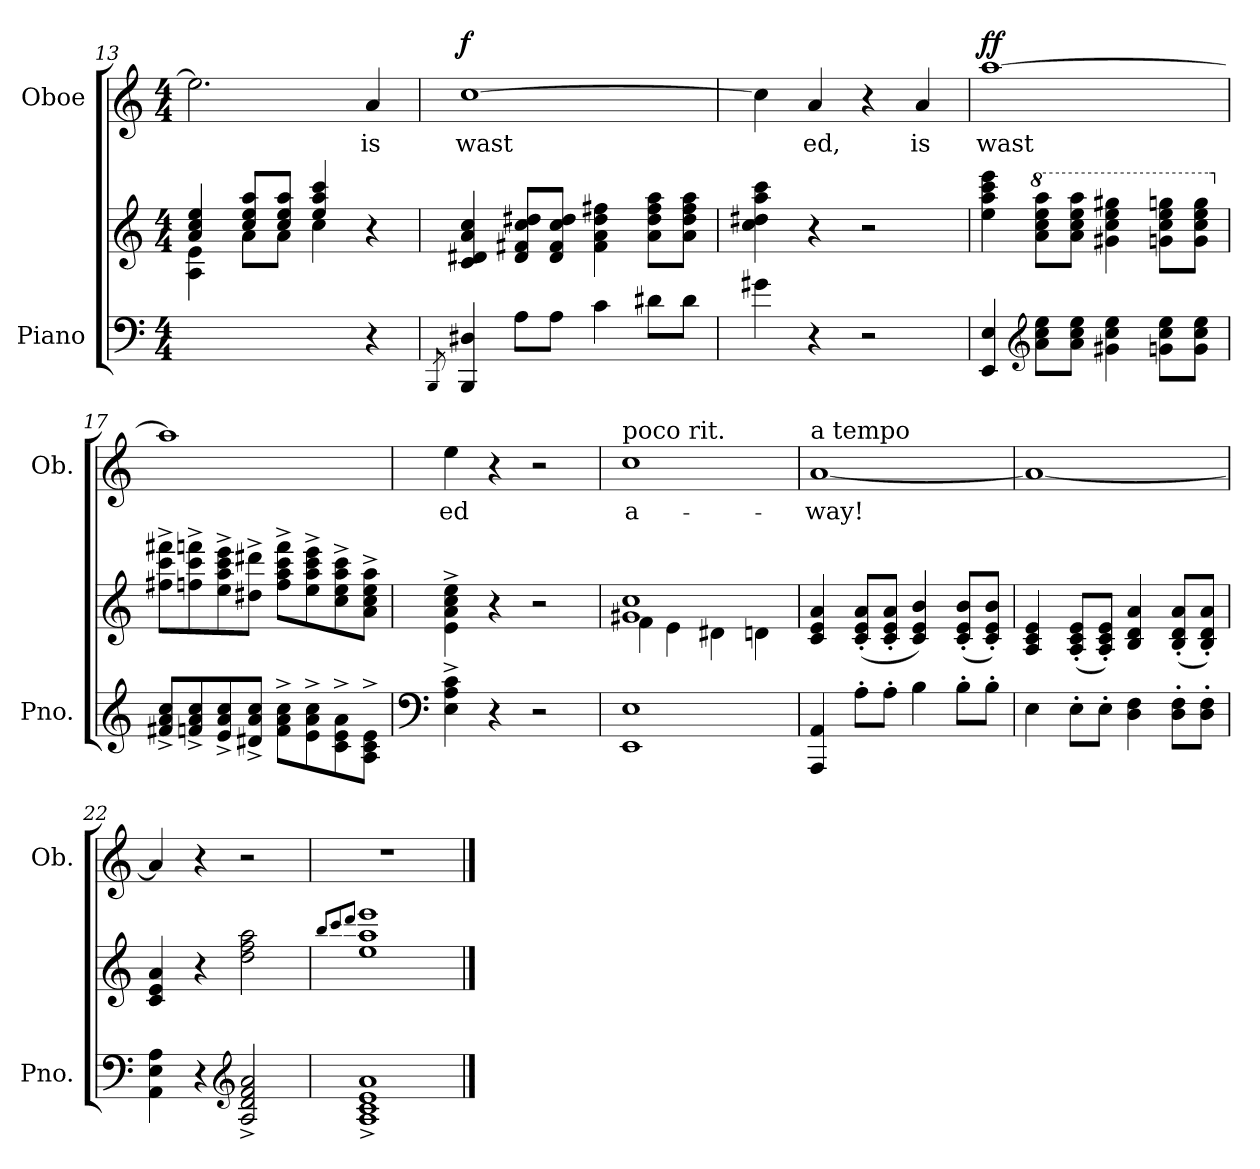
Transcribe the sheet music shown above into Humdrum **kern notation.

**kern	**kern	**kern	**text	**dynam
*part2	*part2	*part1	*part1	*part1
*staff3	*staff2	*staff1	*staff1	*staff1
*I"Piano	*	*I"Oboe	*	*
*I'Pno.	*	*I'Ob.	*	*
*clefF4	*clefG2	*clefG2	*	*
*k[]	*k[]	*k[]	*	*
*M4/4	*M4/4	*M4/4	*	*
=13	=13	=13	=13	=13
*	*^	*	*	*
2.ryy	4a/ 4cc/ 4ee/	4A\ 4e\	2.ee\]	.	.
.	8cc/ 8ee/ 8aa/L	8a\L	.	.	.
.	8cc/ 8ee/ 8aa/J	8a\J	.	.	.
.	4ee/ 4aa/ 4ccc/	4cc\	.	.	.
!	!	!	!	!LO:LY:b	!
4r	4r	4ryy	4a/	is	.
*	*v	*v	*	*	*
!!LO:PB:g=z
=14	=14	=14	=14	=14
8qBBB/	.	.	.	.
!	!	!	!LO:LY:b	!LO:DY:a
4BBB/ 4D#X/	4c/ 4d#X/ 4a/ 4cc/	[1cc	wast	f
8A\L	8d#/ 8f#X/ 8cc/ 8dd#X/L	.	.	.
8A\J	8d#/ 8f#/ 8cc/ 8dd#/J	.	.	.
4c\	4f#\ 4a\ 4dd#\ 4ff#X\	.	.	.
8d#X\L	8a\ 8dd#\ 8ff#\ 8aa\L	.	.	.
8d#\J	8a\ 8dd#\ 8ff#\ 8aa\J	.	.	.
=15	=15	=15	=15	=15
4g#X\	4cc\ 4dd#X\ 4aa\ 4ccc\	4cc\]	.	.
!	!	!	!LO:LY:b	!
4r	4r	4a/	ed,	.
2r	2r	4r	.	.
!	!	!	!LO:LY:b	!
.	.	4a/	is	.
=16	=16	=16	=16	=16
!	!	!	!LO:LY:b	!LO:DY:a
4EE/ 4E/	4ee\ 4aa\ 4ccc\ 4eee\	[1aa	wast	ff
*clefG2	*	*	*	*
*	*8va	*	*	*
8a\ 8cc\ 8ee\L	8aa\ 8ccc\ 8eee\ 8aaa\L	.	.	.
8a\ 8cc\ 8ee\J	8aa\ 8ccc\ 8eee\ 8aaa\J	.	.	.
4g#X\ 4cc\ 4ee\	4gg#X\ 4ccc\ 4eee\ 4ggg#X\	.	.	.
8gn\ 8cc\ 8ee\L	8ggn\ 8ccc\ 8eee\ 8gggn\L	.	.	.
8g\ 8cc\ 8ee\J	8gg\ 8ccc\ 8eee\ 8ggg\J	.	.	.
=17	=17	=17	=17	=17
*	*X8va	*	*	*
8f#X/^ 8a/^ 8cc/^L	8ff#X\^ 8ccc\^ 8fff#X\^L	1aa]	.	.
8fn/^ 8a/^ 8cc/^	8ffn\^ 8ccc\^ 8fffn\^	.	.	.
8e/^ 8a/^ 8cc/^	8ee\^ 8aa\^ 8ccc\^ 8eee\^	.	.	.
8d#X/^ 8a/^ 8cc/^J	8dd#X\^ 8ddd#X\^J	.	.	.
8f\^ 8a\^ 8cc\^L	8ff\^ 8aa\^ 8ccc\^ 8fff\^L	.	.	.
8e\^ 8a\^ 8cc\^	8ee\^ 8aa\^ 8ccc\^ 8eee\^	.	.	.
8c\^ 8e\^ 8a\^	8cc\^ 8ee\^ 8aa\^ 8ccc\^	.	.	.
8A\^ 8c\^ 8e\^J	8a\^ 8cc\^ 8ee\^ 8aa\^J	.	.	.
!!LO:LB:g=z
=18	=18	=18	=18	=18
*clefF4	*	*	*	*
!	!	!	!LO:LY:b	!
4E\^ 4A\^ 4c\^	4e\^ 4a\^ 4cc\^ 4ee\^	4ee\	ed	.
4r	4r	4r	.	.
2r	2r	2r	.	.
=19	=19	=19	=19	=19
*	*^	*	*	*
!	!	!	!LO:TX:a:t=poco rit.	!	!
!	!	!	!	!LO:LY:b	!
1EE 1E	1g#X 1cc	4f\	1cc	a-	.
.	.	4e\	.	.	.
.	.	4d#X\	.	.	.
.	.	4dn\	.	.	.
=20	=20	=20	=20	=20	=20
!	!	!	!LO:TX:a:t=a tempo	!	!
!	!	!	!	!LO:LY:b	!
*	*v	*v	*	*	*
4AAA/ 4AA/	4c/ 4e/ 4a/	[1a	-way!	.
8A'\L	(8c/' 8e/' 8a/'L	.	.	.
8A'\J	8c/' 8e/' 8a/'J	.	.	.
4B\	4c/ 4e/ 4b/)	.	.	.
8B'\L	(8c/' 8e/' 8b/'L	.	.	.
8B'\J	8c/' 8e/' 8b/'J)	.	.	.
=21	=21	=21	=21	=21
4E\	4A/ 4c/ 4e/	1a_	.	.
8E'\L	(8A/' 8c/' 8e/'L	.	.	.
8E'\J	8A/' 8c/' 8e/'J)	.	.	.
4D\ 4F\	4B/ 4d/ 4a/	.	.	.
8D\' 8F\'L	(8B/' 8d/' 8a/'L	.	.	.
8D\' 8F\'J	8B/' 8d/' 8a/'J)	.	.	.
=22	=22	=22	=22	=22
4AA\ 4E\ 4A\	4c/ 4e/ 4a/	4a/]	.	.
4r	4r	4r	.	.
*clefG2	*	*	*	*
2A/^ 2d/^ 2f/^ 2a/^	2dd\ 2ff\ 2aa\	2r	.	.
=23	=23	=23	=23	=23
.	8qbb/L	.	.	.
.	8qccc/	.	.	.
.	8qddd/J	.	.	.
1A^ 1c^ 1e^ 1a^	1ee 1aa 1eee	1r	.	.
==	==	==	==	==
*-	*-	*-	*-	*-
